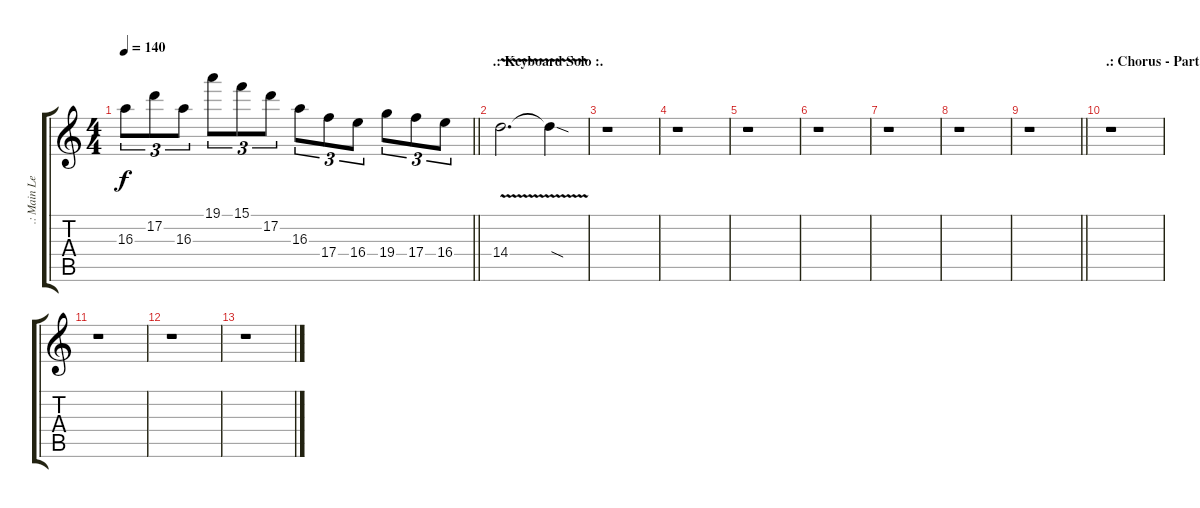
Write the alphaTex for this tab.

\track (".: Main Lead Guitar :." ".: Main Le") {mute instrument distortionguitar}
\staff {score tabs}
\tuning (D4 A3 F3 C3 G2 D2) {hide}
\ts (4 4)
\tempo 140
\clef g2
\barLineRight lightlight
\ks c
16.3.8{tu (3 2) dy f} 17.2.8{tu (3 2)} 16.3.8{tu (3 2)} 19.1.8{tu (3 2)} 15.1.8{tu (3 2)} 17.2.8{tu (3 2)} 16.3.8{tu (3 2)} 17.4.8{tu (3 2)} 16.4.8{tu (3 2)} 19.4.8{tu (3 2)} 17.4.8{tu (3 2)} 16.4.8{tu (3 2)} |
\section ("" ".: Keyboard Solo :.")
14.4{v}.2{d} 14.4{sod t}.4 |
r.1 |
r.1 |
r.1 |
r.1 |
r.1 |
r.1 |
\barLineRight lightlight
r.1 |
\section ("" ".: Chorus - Part I :.")
r.1 |
r.1 |
r.1 |
r.1
